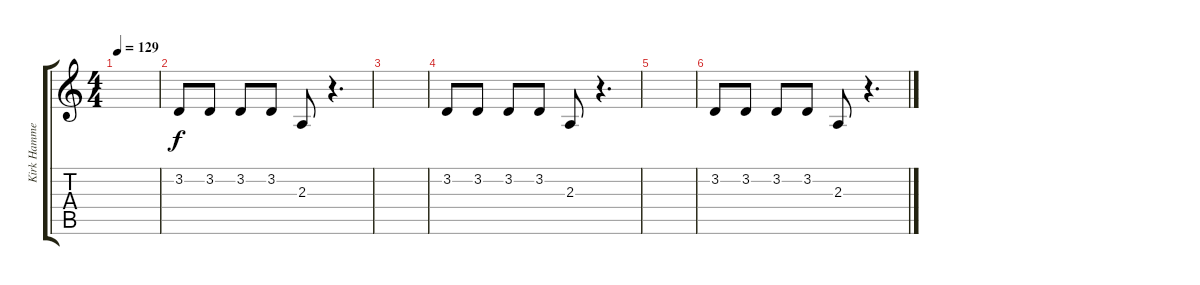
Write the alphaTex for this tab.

\track ("Kirk Hammett [lyrics]" "Kirk Hamme") {instrument viola}
\staff {score tabs}
\tuning (E4 B3 G3 D3 A2 E2) {hide}
\ts (4 4)
\tempo 129
\clef g2
\ks c
|
3.2.8 3.2.8 3.2.8 3.2.8 2.3.8 r.4{d} |
|
3.2.8 3.2.8 3.2.8 3.2.8 2.3.8 r.4{d} |
|
3.2.8 3.2.8 3.2.8 3.2.8 2.3.8 r.4{d}
